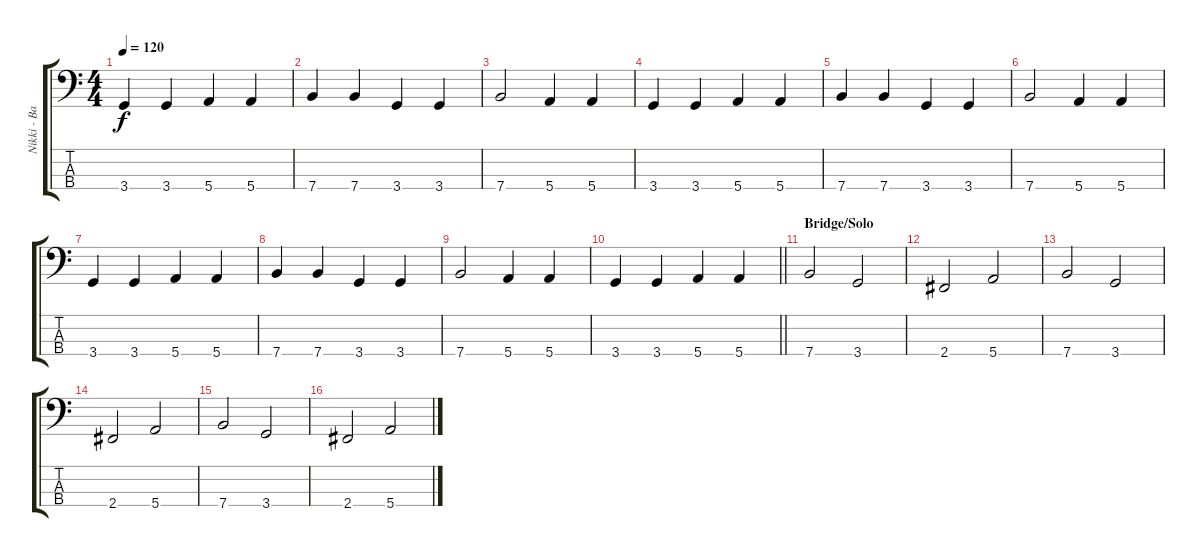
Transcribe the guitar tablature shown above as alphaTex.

\track ("Nikki - Bass" "Nikki - Ba") {instrument electricbassfinger}
\staff {score tabs}
\tuning (G2 D2 A1 E1) {hide}
\ts (4 4)
\tempo 120
\clef f4
\ks c
3.4.4{dy f} 3.4.4 5.4.4 5.4.4 |
7.4.4 7.4.4 3.4.4 3.4.4 |
7.4.2 5.4.4 5.4.4 |
3.4.4 3.4.4 5.4.4 5.4.4 |
7.4.4 7.4.4 3.4.4 3.4.4 |
7.4.2 5.4.4 5.4.4 |
3.4.4 3.4.4 5.4.4 5.4.4 |
7.4.4 7.4.4 3.4.4 3.4.4 |
7.4.2 5.4.4 5.4.4 |
\barLineRight lightlight
3.4.4 3.4.4 5.4.4 5.4.4 |
\section ("" "Bridge/Solo")
7.4.2 3.4.2 |
2.4.2 5.4.2 |
7.4.2 3.4.2 |
2.4.2 5.4.2 |
7.4.2 3.4.2 |
2.4.2 5.4.2
